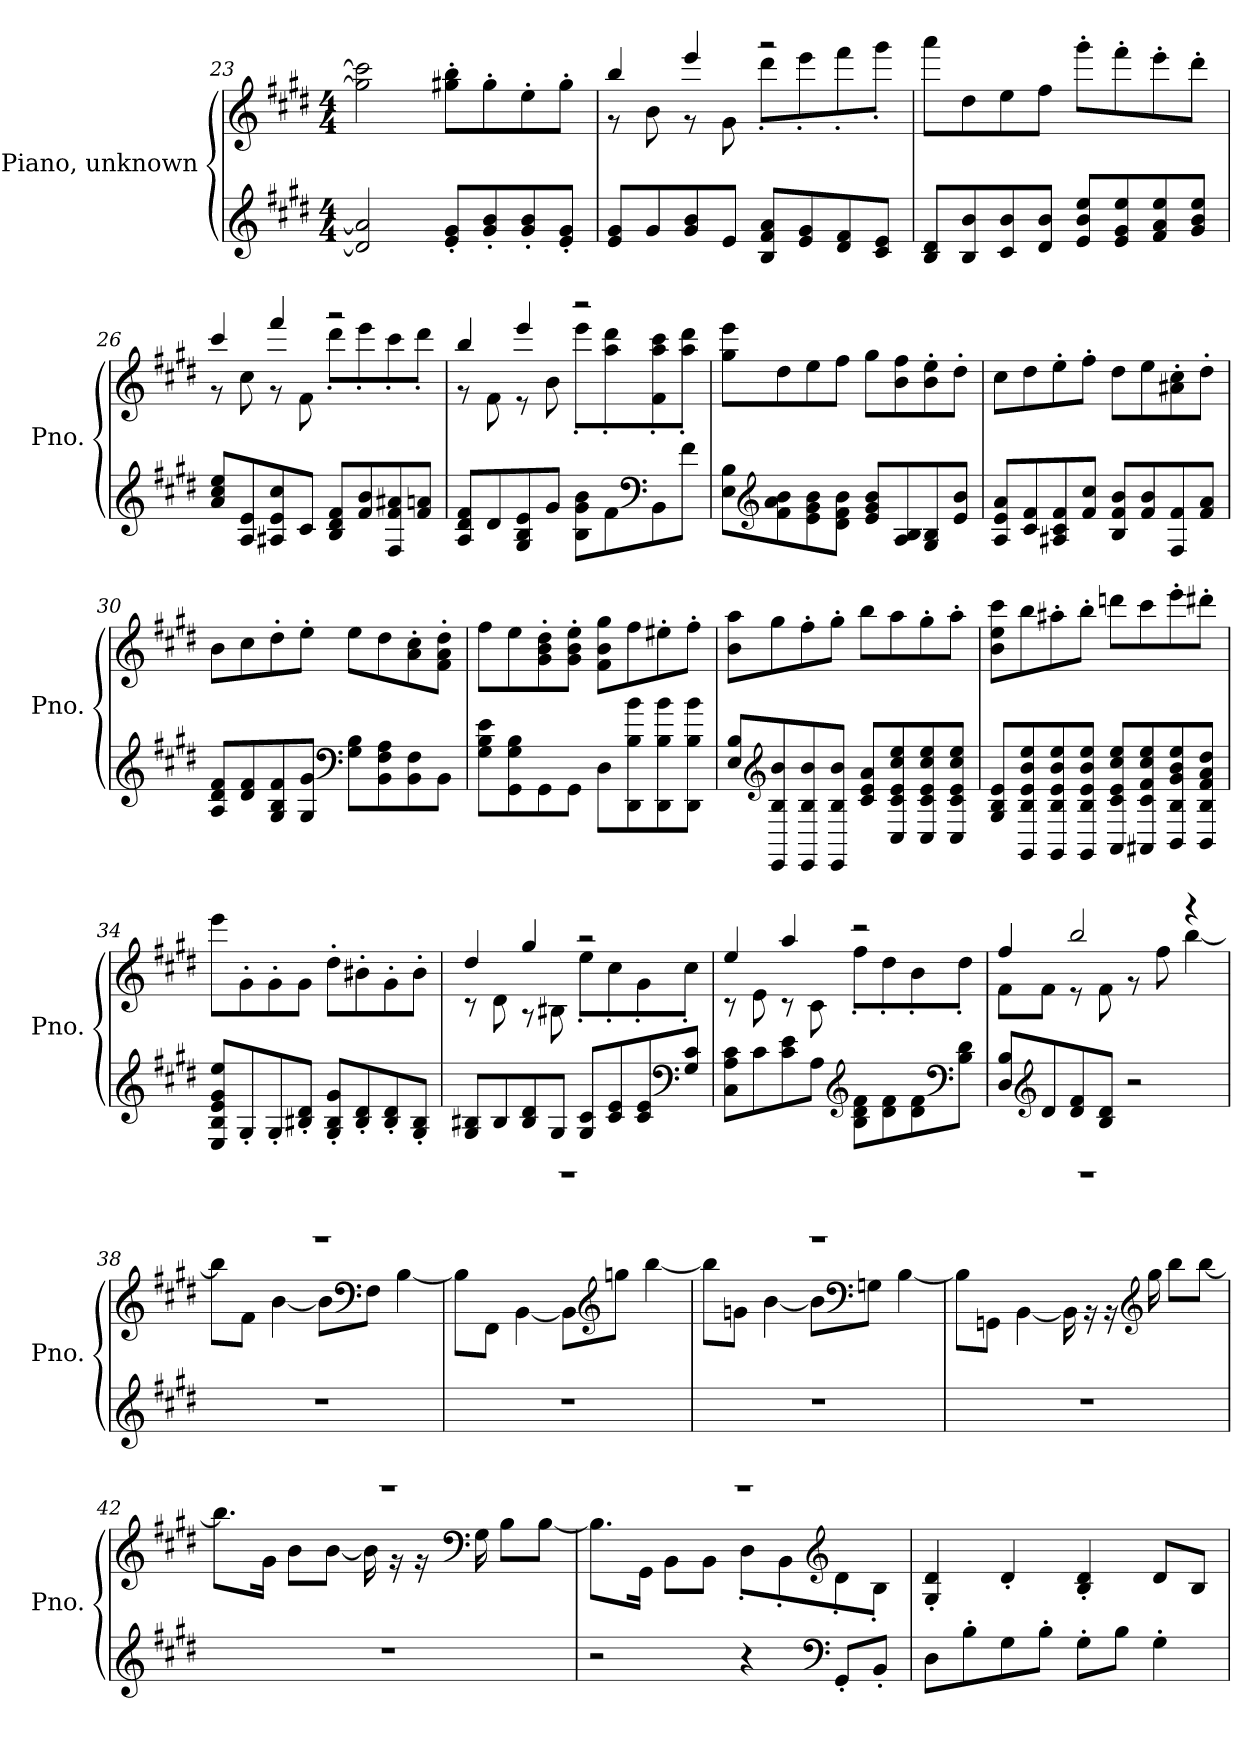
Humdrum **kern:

**kern	**kern
*part1	*part1
*staff2	*staff1
*I"Piano, unknown	*
*I'Pno.	*
*clefG2	*clefG2
*k[f#c#g#d#]	*k[f#c#g#d#]
*M4/4	*M4/4
=23	=23
2d#/] 2a#/]	2gg\] 2ccc#\]
8e/' 8g#/'L	8gg#X\' 8bb\'L
8g#/' 8b/'	8gg#'\
8g#/' 8b/'	8ee'\
8e/' 8g#/'J	8gg#'\J
=24	=24
*	*^
8e/ 8g#/L	4bb/	8r
8g#/	.	8b\
8g#/ 8b/	4eee/	8r
8e/J	.	8g#\
8B/ 8f#/ 8a/L	2r	8ddd#'\L
8e/ 8g#/	.	8eee'\
8d#/ 8f#/	.	8fff#'\
8c#/ 8e/J	.	8ggg#'\J
*	*v	*v
=25	=25
8B/ 8d#/L	8aaa\L
8B/ 8b/	8dd#\
8c#/ 8b/	8ee\
8d#/ 8b/J	8ff#\J
8e/ 8b/ 8ee/L	8ggg#'\L
8e/ 8g#/ 8ee/	8fff#'\
8f#/ 8a/ 8ee/	8eee'\
8g#/ 8b/ 8ee/J	8ddd#'\J
!!LO:LB:g=z
=26	=26
*	*^
8a/ 8cc#/ 8ee/L	4ccc#/	8r
8A/ 8e/	.	8cc#\
8A#X/ 8e/ 8cc#/	4fff#/	8r
8c#/J	.	8f#\
8B/ 8d#/ 8f#/L	2r	8ddd#'\L
8f#/ 8b/	.	8eee'\
8F#/ 8f#/ 8a#X/	.	8ccc#'\
8f#/ 8an/J	.	8ddd#'\J
=27	=27	=27
8A/ 8d#/ 8f#/L	4bb/	8r
8d#/	.	8f#\
8G#/ 8B/ 8e/	4eee/	8r
8g#/J	.	8b\
8B\ 8g#\ 8b\L	2r	8eee'\L
8f#\	.	8aa\' 8ddd#\'
*clefF4	*	*
8BB\	.	8f#\' 8aa\' 8ccc#\'
8f#\J	.	8aa\' 8ddd#\'J
*	*v	*v
=28	=28
8E\ 8B\L	8gg#\ 8eee\L
*clefG2	*
8f#\ 8a\ 8b\	8dd#\
8e\ 8g#\ 8b\	8ee\
8d#\ 8f#\ 8b\J	8ff#\J
8e/ 8g#/ 8b/L	8gg#\L
8A/ 8B/	8b\ 8ff#\
8G#/ 8B/	8b\' 8ee\'
8e/ 8b/J	8dd#'\J
!!LO:LB:g=z
=29	=29
8A/ 8e/ 8a/L	8cc#\L
8c#/ 8f#/	8dd#\
8A#X/ 8c#/ 8f#/	8ee'\
8f#/ 8cc#/J	8ff#'\J
8B/ 8f#/ 8b/L	8dd#\L
8f#/ 8b/	8ee\
8F#/ 8f#/	8a#X\' 8cc#\'
8f#/ 8a/J	8dd#'\J
=30	=30
8A/ 8d#/ 8f#/L	8b\L
8d#/ 8f#/	8cc#\
8G#/ 8B/ 8f#/	8dd#'\
8G#/ 8g#/J	8ee'\J
*clefF4	*
8G#\ 8B\L	8ee\L
8BB\ 8F#\ 8A\	8dd#\
8BB\ 8F#\	8a\' 8cc#\'
8BB\J	8f#\' 8a\' 8dd#\'J
=31	=31
8G#\ 8B\ 8e\L	8ff#\L
8GG#\ 8G#\ 8B\	8ee\
8GG#\	8g#\' 8b\' 8dd#\'
8GG#\J	8g#\' 8b\' 8ee\'J
8D#\L	8f#\ 8b\ 8gg#\L
8DD#\ 8B\ 8b\	8ff#\
8DD#\ 8B\ 8b\	8ee#X'\
8DD#\ 8B\ 8b\J	8ff#'\J
=32	=32
8E/ 8B/L	8b\ 8aa\L
*clefG2	*
8EE/ 8B/ 8b/	8gg#\
8EE/ 8B/ 8b/	8ff#'\
8EE/ 8B/ 8b/J	8gg#'\J
8c#/ 8e/ 8a/L	8bb\L
8C#/ 8c#/ 8e/ 8cc#/ 8ee/	8aa\
8C#/ 8c#/ 8e/ 8cc#/ 8ee/	8gg#'\
8C#/ 8c#/ 8e/ 8cc#/ 8ee/J	8aa'\J
!!LO:LB:g=z
=33	=33
8G#/ 8B/ 8e/L	8b\ 8ee\ 8ccc#\L
8GG#/ 8B/ 8e/ 8b/ 8ee/	8bb\
8GG#/ 8B/ 8e/ 8b/ 8ee/	8aa#X'\
8GG#/ 8B/ 8e/ 8b/ 8ee/J	8bb'\J
8AA/ 8c#/ 8e/ 8cc#/ 8ee/L	8dddn\L
8AA#X/ 8c#/ 8f#/ 8cc#/ 8ee/	8ccc#\
8BB/ 8B/ 8g#/ 8b/ 8ee/	8eee'\
8BB/ 8B/ 8f#/ 8a/ 8dd#/J	8ddd#X'\J
=34	=34
8E/ 8B/ 8e/ 8g#/ 8ee/L	8eee\L
8G#'/	8g#'\
8G#'/	8g#'\
8B#X/' 8d#/'J	8g#\J
8G#/' 8B#/' 8g#/'L	8dd#'\L
8B#/' 8d#/'	8b#X'\
8B#/' 8d#/'	8g#'\
8G#/' 8B#/'J	8b#'\J
=35	=35
*	*^
8G#/ 8B#X/L	4dd#/	8r
8B#/	.	8d#\
8B#/ 8d#/	4gg#/	8r
8G#/J	.	8B#X\
8G#/ 8c#/L	2r	8ee'\L
8c#/ 8e/	.	8cc#'\
8c#/ 8e/	.	8g#'\
*clefF4	*	*
8G#/ 8c#/J	.	8cc#'\J
!!LO:LB:g=z	!!
=36	=36	=36
8C#\ 8A\ 8c#\L	4ee/	8r
8c#\	.	8e\
8c#\ 8e\	4aa/	8r
8A\J	.	8c#\
*clefG2	*	*
8B\ 8d#\ 8f#\L	2r	8ff#'\L
8d#\ 8f#\	.	8dd#'\
8d#\ 8f#\	.	8b'\
*clefF4	*	*
8B\ 8d#\J	.	8dd#'\J
=37	=37	=37
8D#/ 8B/L	4ff#/	8f#\L
*clefG2	*	*
8d#/	.	8f#\J
8d#/ 8f#/	2bb/	8r
8B/ 8d#/J	.	8f#\
2r	.	8r
.	.	8ff#\
.	4r	[4bb\
=38	=38	=38
1r	1r	8bb\L]
.	.	8f#\J
.	.	[4b\
.	.	8b\L]
*	*clefF4	*
.	.	8F#\J
.	.	[4B\
=39	=39	=39
1r	1r	8B\L]
.	.	8FF#\J
.	.	[4BB\
.	.	8BB\L]
*	*clefG2	*
.	.	8ggn\J
.	.	[4bb\
!!LO:LB:g=z	!!
=40	=40	=40
1r	1r	8bb\L]
.	.	8gn\J
.	.	[4b\
.	.	8b\L]
*	*clefF4	*
.	.	8Gn\J
.	.	[4B\
=41	=41	=41
1r	1r	8B\L]
.	.	8GGn\J
.	.	[4BB\
.	.	16BB\]
.	.	16r
.	.	16r
*	*clefG2	*
.	.	16gg#\
.	.	8bb\L
.	.	[8bb\J
=42	=42	=42
1r	1r	8.bb\L]
.	.	16g#\Jk
.	.	8b\L
.	.	[8b\J
.	.	16b\]
.	.	16r
.	.	16r
*	*clefF4	*
.	.	16G#\
.	.	8B\L
.	.	[8B\J
!!LO:PB:g=z	!!
=43	=43	=43
2r	1r	8.B\L]
.	.	16GG#\Jk
.	.	8BB\L
.	.	8BB\J
4r	.	8D#'\L
.	.	8BB'\
*clefF4	*clefG2	*
8GG#'/L	.	8d#'\
8BB'/J	.	8B'\J
*	*v	*v
=44	=44
8D#\L	4G#/' 4d#/'
8B'\	.
8G#\	4d#'/
8B'\J	.
8G#'\L	4B/' 4d#/'
8B\J	.
4G#'\	8d#/L
.	8B/J
=	=
*-	*-
